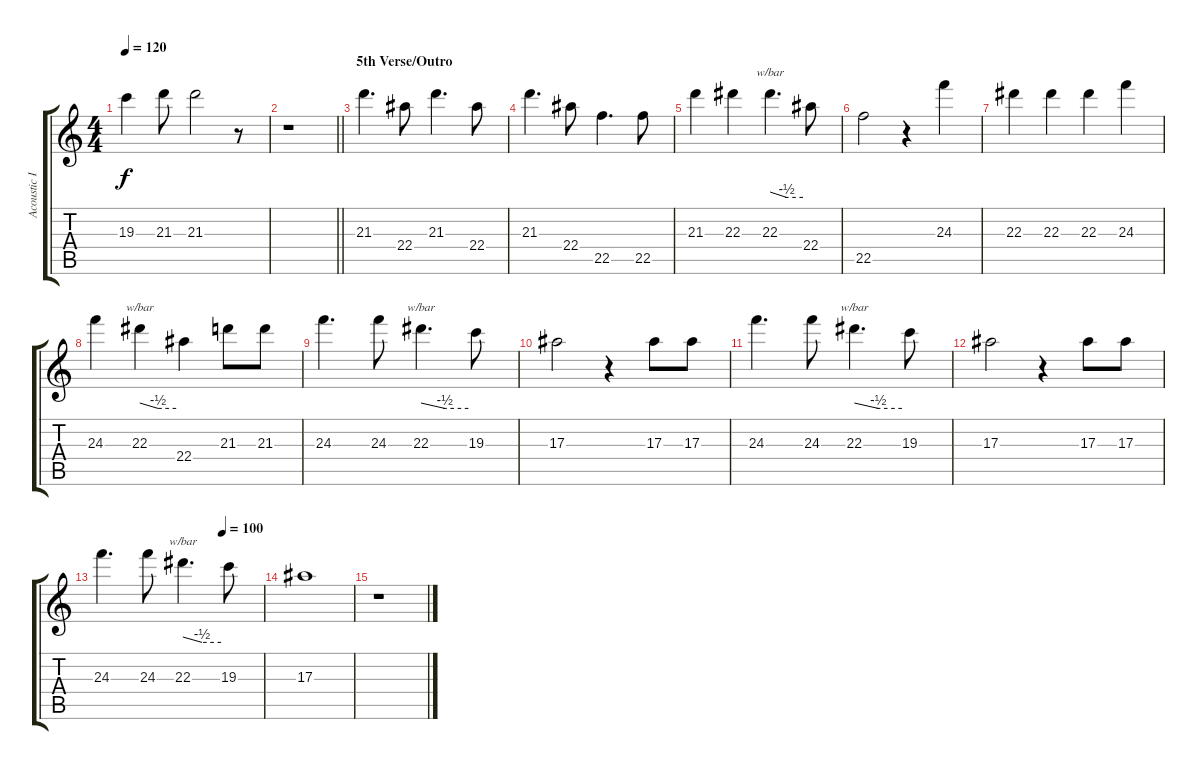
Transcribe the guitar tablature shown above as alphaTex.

\track ("Acoustic Intro / Vocals" "Acoustic I") {instrument acousticguitarsteel}
\staff {score tabs}
\tuning (D4 A3 F3 C3 G2 D2) {hide}
\ts (4 4)
\tempo 120
\clef g2
\ks c
19.3.4{dy f} 21.3.8 21.3.2 r.8 |
\barLineRight lightlight
r.1 |
\section ("" "5th Verse/Outro")
21.3.4{d instrument drawbarorgan} 22.4.8 21.3.4{d} 22.4.8 |
21.3.4{d} 22.4.8 22.5.4{d} 22.5.8 |
21.3.4 22.3.4 22.3.4{d tbe (custom default 0 0 30 -2 60 -2)} 22.4.8 |
22.5.2 r.4 24.3.4 |
22.3.4 22.3.4 22.3.4 24.3.4 |
24.3.4 22.3.4{tbe (custom default 0 0 30 -2 60 -2)} 22.4.4 21.3.8 21.3.8 |
24.3.4{d} 24.3.8 22.3.4{d tbe (custom default 0 0 30 -2 60 -2)} 19.3.8 |
17.3.2 r.4 17.3.8 17.3.8 |
24.3.4{d} 24.3.8 22.3.4{d tbe (custom default 0 0 30 -2 60 -2)} 19.3.8 |
17.3.2 r.4 17.3.8 17.3.8 |
\tempo (100 0.75)
24.3.4{d} 24.3.8 22.3.4{d tbe (custom default 0 0 30 -2 60 -2)} 19.3.8 |
17.3.1 |
r.1
